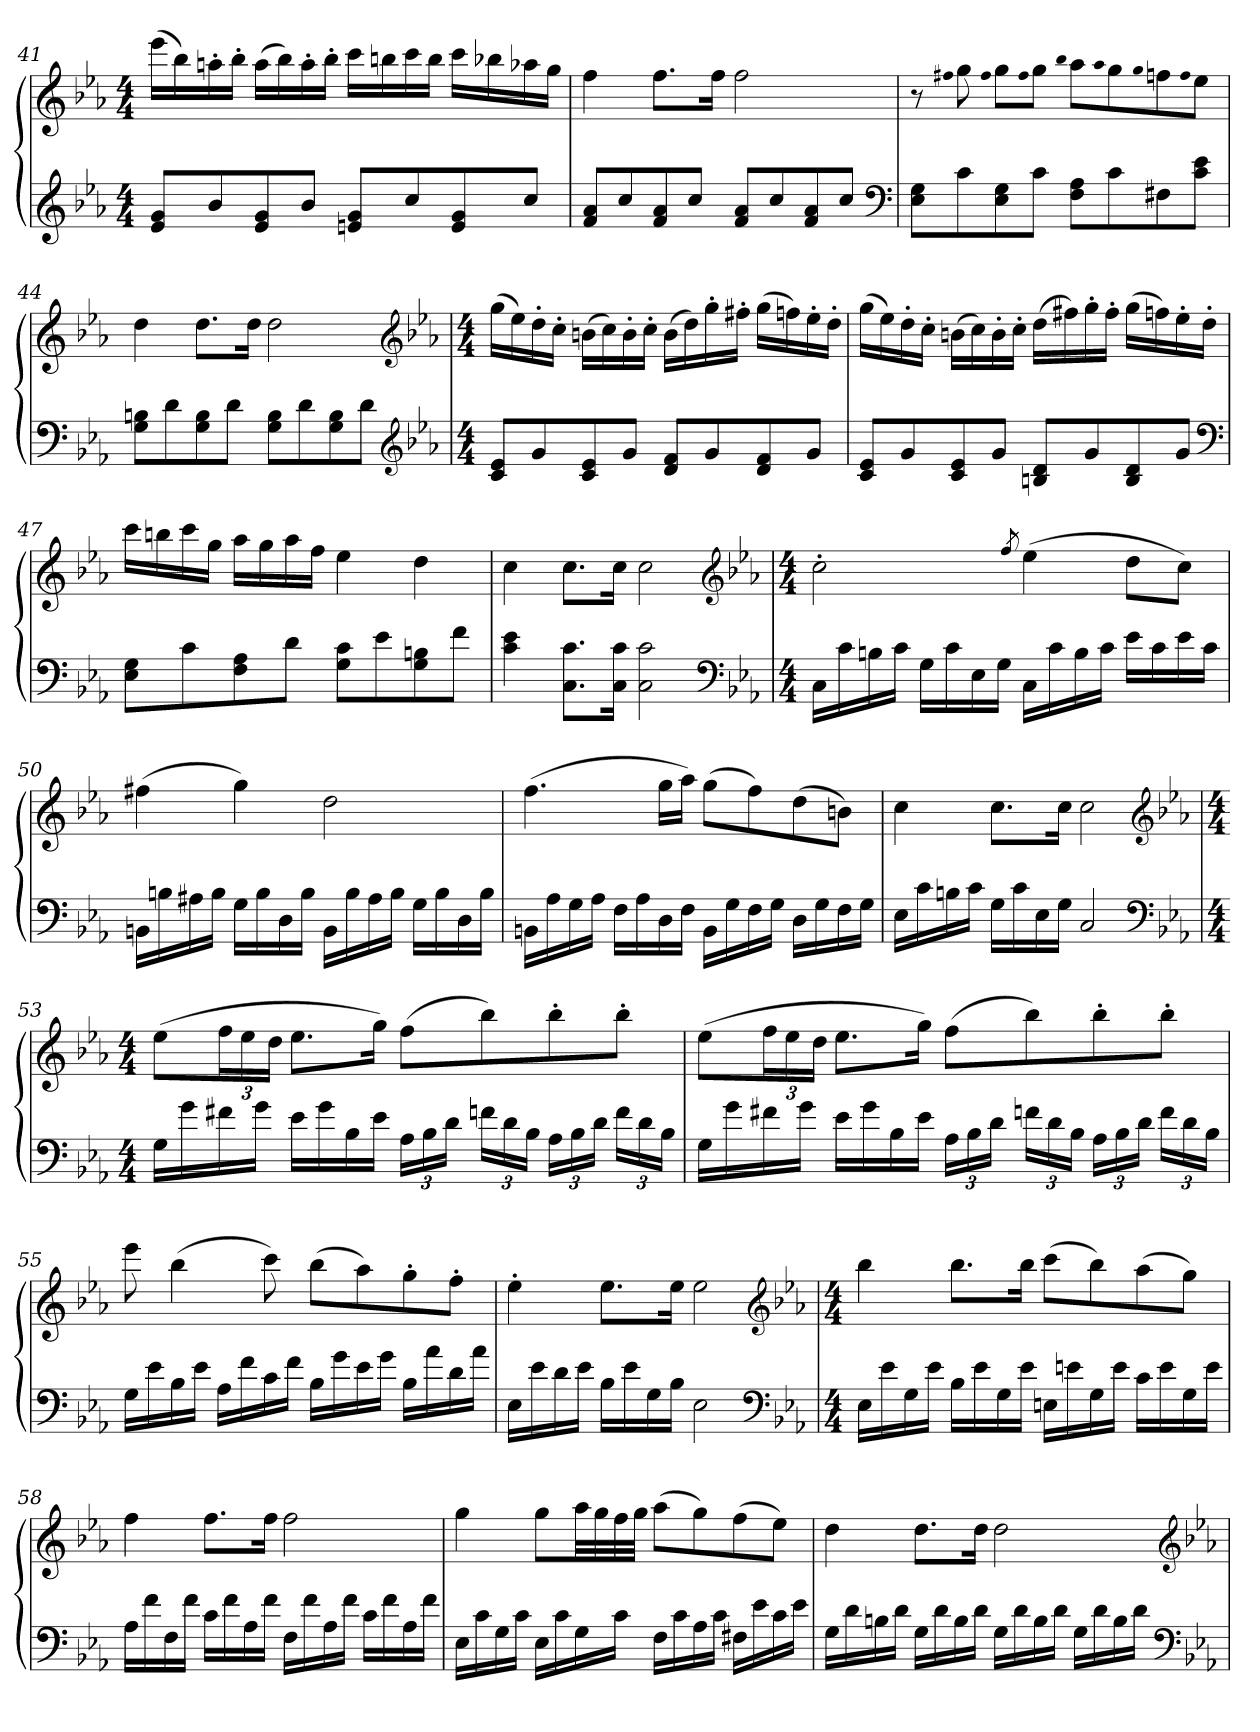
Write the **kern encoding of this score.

**kern	**kern
*part1	*part1
*staff2	*staff1
*clefG2	*clefG2
*k[b-e-a-]	*k[b-e-a-]
*c:	*c:
*M4/4	*M4/4
=41	=41
8e- 8gL	(16eee-LL
.	16bb-)
8b-	16aan'
.	16bb-'JJ
8e- 8g	(16aaLL
.	16bb-)
8b-J	16aa'
.	16bb-'JJ
8en 8gL	16cccLL
.	16bbn
8cc	16ccc
.	16bbJJ
8e 8g	16cccLL
.	16bb-X
8ccJ	16aa-X
.	16ggJJ
=42	=42
8f 8a-L	4ff
8cc	.
8f 8a-	8.ffL
8ccJ	.
.	16ffJk
8f 8a-L	2ff
8cc	.
8f 8a-	.
8ccJ	.
*clefF4	*
=43	=43
8E- 8GL	8r
.	qff#X
8c	8gg
.	qff#
8E- 8G	8ggL
.	qff#
8cJ	8ggJ
.	qbb-
8F 8A-L	8aa-L
.	qaa-
8c	8gg
.	qgg
8F#X	8ffn
.	qff
8c 8e-J	8ee-J
=44	=44
8G 8BnL	4dd
8d	.
8G 8B	8.ddL
8dJ	.
.	16ddJk
8G 8BL	2dd
8d	.
8G 8B	.
8dJ	.
*clefG2	*clefG2
*k[b-e-a-]	*k[b-e-a-]
*c:	*c:
=45	=45
*M4/4	*M4/4
8c 8e-L	(16ggLL
.	16ee-)
8g	16dd'
.	16cc'JJ
8c 8e-	(16bnLL
.	16cc)
8gJ	16b'
.	16cc'JJ
8d 8fL	(16bLL
.	16dd)
8g	16gg'
.	16ff#X'JJ
8d 8f	(16ggLL
.	16ffn)
8gJ	16ee-'
.	16dd'JJ
=46	=46
8c 8e-L	(16ggLL
.	16ee-)
8g	16dd'
.	16cc'JJ
8c 8e-	(16bnLL
.	16cc)
8gJ	16b'
.	16cc'JJ
8Bn 8dL	(16ddLL
.	16ff#X)
8g	16gg'
.	16ff#'JJ
8B 8d	(16ggLL
.	16ffn)
8gJ	16ee-'
.	16dd'JJ
*clefF4	*
=47	=47
8E- 8GL	16cccLL
.	16bbn
8c	16ccc
.	16ggJJ
8F 8A-	16aa-LL
.	16gg
8dJ	16aa-
.	16ffJJ
8G 8cL	4ee-
8e-	.
8G 8Bn	4dd
8fJ	.
=48	=48
4c 4e-	4cc
8.C 8.cL	8.ccL
16C 16cJk	16ccJk
2C 2c	2cc
*clefF4	*clefG2
*k[b-e-a-]	*k[b-e-a-]
*c:	*c:
=49	=49
*M4/4	*M4/4
16CLL	2cc'
16c	.
16Bn	.
16cJJ	.
16GLL	.
16c	.
16E-	.
16GJJ	.
.	8qff
16CLL	(4ee-
16c	.
16B	.
16cJJ	.
16e-LL	8ddL
16c	.
16e-	8ccJ)
16cJJ	.
=50	=50
16BBnLL	(4ff#X
16Bn	.
16A#X	.
16BJJ	.
16GLL	4gg)
16B	.
16D	.
16BJJ	.
16BBLL	2dd
16B	.
16A#	.
16BJJ	.
16GLL	.
16B	.
16D	.
16BJJ	.
=51	=51
16BBnLL	(4.ff
16A-	.
16G	.
16A-JJ	.
16FLL	.
16A-	.
16D	16ggLL
16FJJ	16aa-JJ)
16BBLL	(8ggL
16G	.
16F	8ff)
16GJJ	.
16DLL	(8dd
16G	.
16F	8bnJ)
16GJJ	.
=52	=52
16E-LL	4cc
16c	.
16Bn	.
16cJJ	.
16GLL	8.ccL
16c	.
16E-	.
16GJJ	16ccJk
2C	2cc
*clefF4	*clefG2
*k[b-e-a-]	*k[b-e-a-]
*c:	*c:
=53	=53
*M4/4	*M4/4
16GLL	(8ee-L
16g	.
16f#X	24ffL
.	24ee-
16gJJ	.
.	24ddJJ
16e-LL	8.ee-L
16g	.
16B-	.
16e-JJ	16ggJk)
24A-LL	(8ffL
24B-	.
24dJJ	.
24fnLL	8bb-)
24d	.
24B-JJ	.
24A-LL	8bb-'
24B-	.
24dJJ	.
24fLL	8bb-'J
24d	.
24B-JJ	.
=54	=54
16GLL	(8ee-L
16g	.
16f#X	24ffL
.	24ee-
16gJJ	.
.	24ddJJ
16e-LL	8.ee-L
16g	.
16B-	.
16e-JJ	16ggJk)
24A-LL	(8ffL
24B-	.
24dJJ	.
24fnLL	8bb-)
24d	.
24B-JJ	.
24A-LL	8bb-'
24B-	.
24dJJ	.
24fLL	8bb-'J
24d	.
24B-JJ	.
=55	=55
16GLL	8eee-
16e-	.
16B-	(4bb-
16e-JJ	.
16A-LL	.
16f	.
16c	8ccc)
16fJJ	.
16B-LL	(8bb-L
16g	.
16e-	8aa-)
16gJJ	.
16B-LL	8gg'
16a-	.
16d	8ff'J
16a-JJ	.
=56	=56
16E-LL	4ee-'
16e-	.
16d	.
16e-JJ	.
16B-LL	8.ee-L
16e-	.
16G	.
16B-JJ	16ee-Jk
2E-	2ee-
*clefF4	*clefG2
*k[b-e-a-]	*k[b-e-a-]
*c:	*c:
=57	=57
*M4/4	*M4/4
16E-LL	4bb-
16e-	.
16G	.
16e-JJ	.
16B-LL	8.bb-L
16e-	.
16G	.
16e-JJ	16bb-Jk
16EnLL	(8cccL
16en	.
16G	8bb-)
16eJJ	.
16cLL	(8aa-
16e	.
16G	8ggJ)
16eJJ	.
=58	=58
16A-LL	4ff
16f	.
16F	.
16fJJ	.
16cLL	8.ffL
16f	.
16A-	.
16fJJ	16ffJk
16FLL	2ff
16f	.
16A-	.
16fJJ	.
16cLL	.
16f	.
16A-	.
16fJJ	.
=59	=59
16E-LL	4gg
16c	.
16G	.
16cJJ	.
16E-LL	8ggL
16c	.
16G	32aa-LL
.	32gg
16cJJ	32ff
.	32ggJJJ
16FLL	(8aa-L
16c	.
16A-	8gg)
16cJJ	.
16F#XLL	(8ff
16e-	.
16c	8ee-J)
16e-JJ	.
=60	=60
16GLL	4dd
16d	.
16Bn	.
16dJJ	.
16GLL	8.ddL
16d	.
16B	.
16dJJ	16ddJk
16GLL	2dd
16d	.
16B	.
16dJJ	.
16GLL	.
16d	.
16B	.
16dJJ	.
*clefF4	*clefG2
*k[b-e-a-]	*k[b-e-a-]
*c:	*c:
=	=
*-	*-
